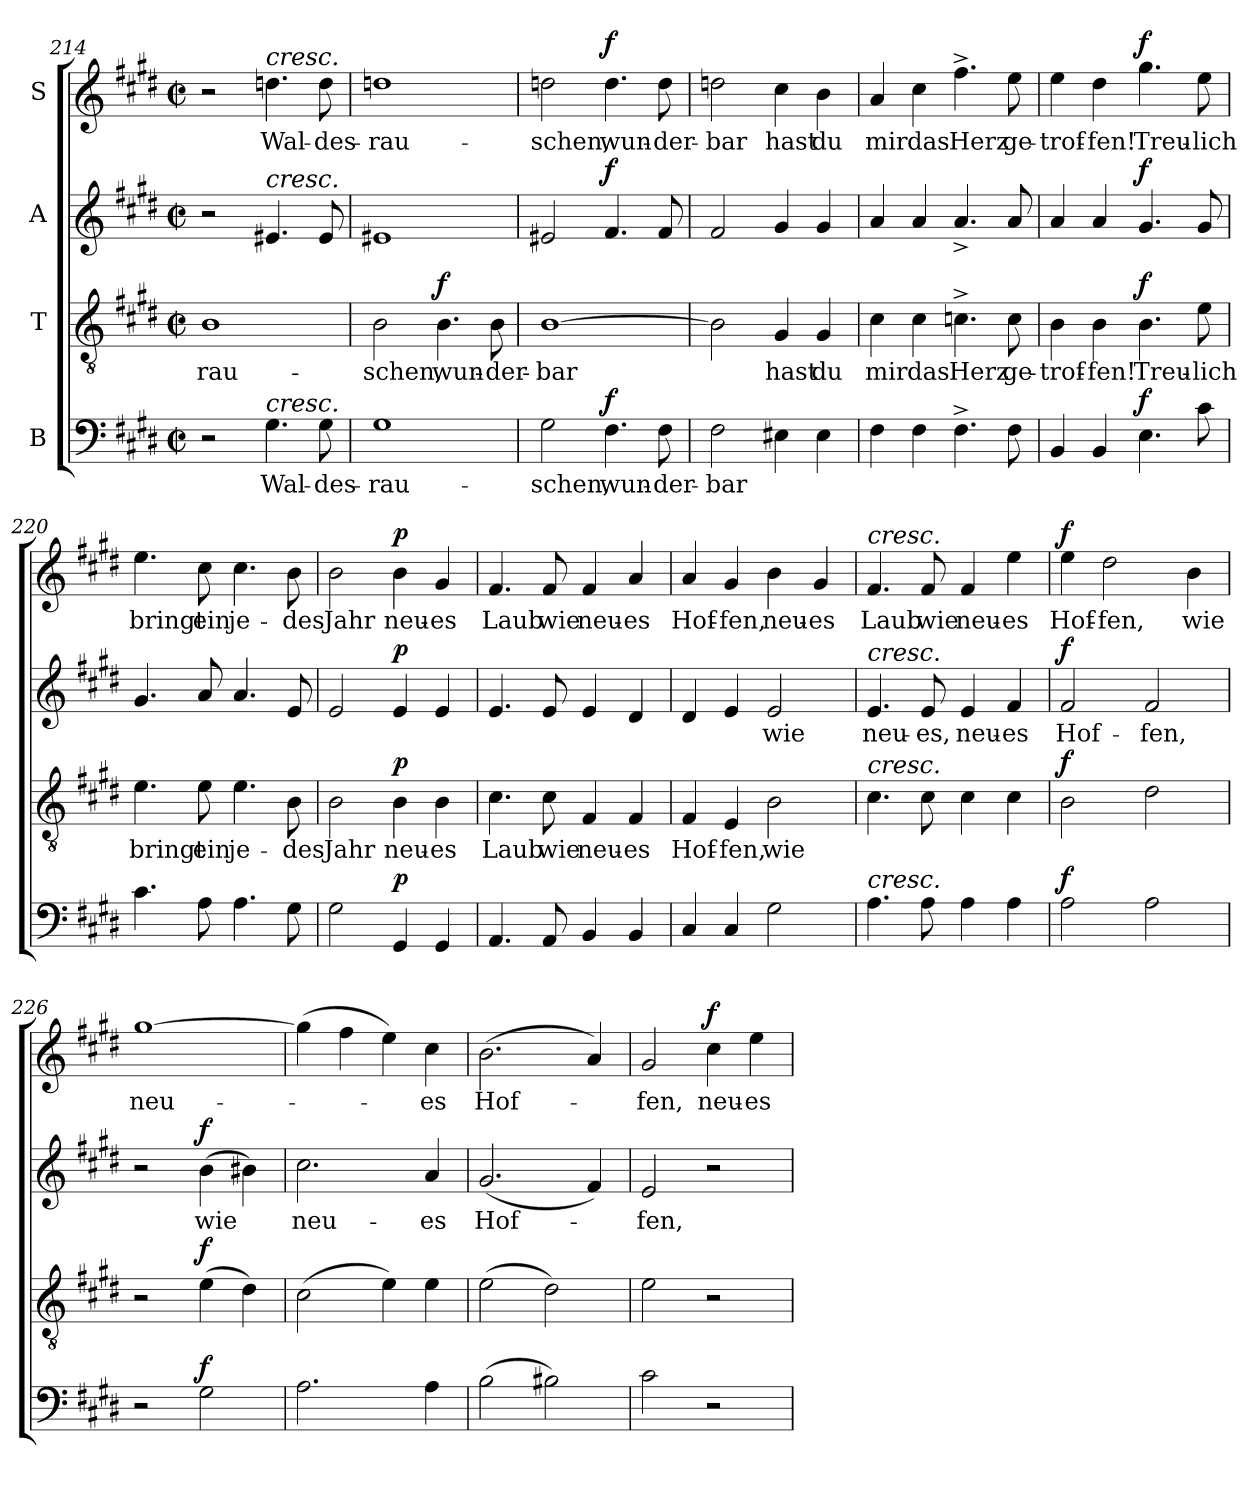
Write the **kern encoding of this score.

**kern	**text	**dynam	**kern	**text	**dynam	**kern	**text	**dynam	**kern	**text	**dynam
*part4	*part4	*part4	*part3	*part3	*part3	*part2	*part2	*part2	*part1	*part1	*part1
*staff4	*staff4	*staff4	*staff3	*staff3	*staff3	*staff2	*staff2	*staff2	*staff1	*staff1	*staff1
*I"B	*	*	*I"T	*	*	*I"A	*	*	*I"S	*	*
!!LO:LB:g=z
*clefF4	*	*	*clefGv2	*	*	*clefG2	*	*	*clefG2	*	*
*k[f#c#g#d#]	*	*	*k[f#c#g#d#]	*	*	*k[f#c#g#d#]	*	*	*k[f#c#g#d#]	*	*
*M2/2	*	*	*M2/2	*	*	*M2/2	*	*	*M2/2	*	*
*met(c|)	*	*	*met(c|)	*	*	*met(c|)	*	*	*met(c|)	*	*
=214	=214	=214	=214	=214	=214	=214	=214	=214	=214	=214	=214
!	!	!	!	!LO:LY:b	!	!	!	!	!	!	!
2r	.	.	1B	-rau-	.	2r	.	.	2r	.	.
!	!	!	!	!	!	!	!	!	!LO:TX:a:i:t=cresc.	!	!
!	!	!	!	!	!	!LO:TX:a:i:t=cresc.	!	!	!	!	!
!LO:TX:a:i:t=cresc.	!	!	!	!	!	!	!	!	!	!	!
!	!LO:LY:b	!	!	!	!	!	!	!	!	!LO:LY:b	!
4.G#\	Wal-	.	.	.	.	4.e#X/	.	.	4.ddn\	Wal-	.
!	!LO:LY:b	!	!	!	!	!	!	!	!	!LO:LY:b	!
8G#\	-des-	.	.	.	.	8e#/	.	.	8dd\	-des-	.
=215	=215	=215	=215	=215	=215	=215	=215	=215	=215	=215	=215
!	!LO:LY:b	!	!	!LO:LY:b	!	!	!	!	!	!LO:LY:b	!
1G#	-rau-	.	2B\	-schen,	.	1e#X	.	.	1ddn	-rau-	.
!	!	!	!	!LO:LY:b	!LO:DY:b	!	!	!	!	!	!
.	.	.	4.B\	wun-	f	.	.	.	.	.	.
!	!	!	!	!LO:LY:b	!	!	!	!	!	!	!
.	.	.	8B\	-der-	.	.	.	.	.	.	.
=216	=216	=216	=216	=216	=216	=216	=216	=216	=216	=216	=216
!	!LO:LY:b	!	!	!LO:LY:b	!	!	!	!	!	!LO:LY:b	!
2G#\	-schen,	.	[1B	-bar	.	2e#X/	.	.	2ddn\	-schen,	.
!	!LO:LY:b	!LO:DY:b	!	!	!	!	!	!LO:DY:b	!	!LO:LY:b	!LO:DY:b
4.F#\	wun-	f	.	.	.	4.f#/	.	f	4.dd\	wun-	f
!	!LO:LY:b	!	!	!	!	!	!	!	!	!LO:LY:b	!
8F#\	-der-	.	.	.	.	8f#/	.	.	8dd\	-der-	.
=217	=217	=217	=217	=217	=217	=217	=217	=217	=217	=217	=217
!	!LO:LY:b	!	!	!	!	!	!	!	!	!LO:LY:b	!
2F#\	-bar	.	2B\]	.	.	2f#/	.	.	2ddn\	-bar	.
!	!	!	!	!LO:LY:b	!	!	!	!	!	!LO:LY:b	!
4E#X\	.	.	4G#/	hast	.	4g#/	.	.	4cc#\	hast	.
!	!	!	!	!LO:LY:b	!	!	!	!	!	!LO:LY:b	!
4E#\	.	.	4G#/	du	.	4g#/	.	.	4b\	du	.
=218	=218	=218	=218	=218	=218	=218	=218	=218	=218	=218	=218
!	!	!	!	!LO:LY:b	!	!	!	!	!	!LO:LY:b	!
4F#\	.	.	4c#\	mir	.	4a/	.	.	4a/	mir	.
!	!	!	!	!LO:LY:b	!	!	!	!	!	!LO:LY:b	!
4F#\	.	.	4c#\	das	.	4a/	.	.	4cc#\	das	.
!	!	!	!	!LO:LY:b	!	!	!	!	!	!LO:LY:b	!
4.F#^\	.	.	4.cn^\	Herz	.	4.a^/	.	.	4.ff#^\	Herz	.
!	!	!	!	!LO:LY:b	!	!	!	!	!	!LO:LY:b	!
8F#\	.	.	8c\	ge-	.	8a/	.	.	8ee\	ge-	.
!!LO:PB:g=z
=219	=219	=219	=219	=219	=219	=219	=219	=219	=219	=219	=219
!	!	!	!	!LO:LY:b	!	!	!	!	!	!LO:LY:b	!
4BB/	.	.	4B\	-trof-	.	4a/	.	.	4ee\	-trof-	.
!	!	!	!	!LO:LY:b	!	!	!	!	!	!LO:LY:b	!
4BB/	.	.	4B\	-fen!	.	4a/	.	.	4dd#\	-fen!	.
!	!	!LO:DY:b	!	!LO:LY:b	!LO:DY:b	!	!	!LO:DY:b	!	!LO:LY:b	!LO:DY:b
4.E\	.	f	4.B\	Treu-	f	4.g#/	.	f	4.gg#\	Treu-	f
!	!	!	!	!LO:LY:b	!	!	!	!	!	!LO:LY:b	!
8c#\	.	.	8e\	-lich	.	8g#/	.	.	8ee\	-lich	.
=220	=220	=220	=220	=220	=220	=220	=220	=220	=220	=220	=220
!	!	!	!	!LO:LY:b	!	!	!	!	!	!LO:LY:b	!
4.c#\	.	.	4.e\	bringt	.	4.g#/	.	.	4.ee\	bringt	.
!	!	!	!	!LO:LY:b	!	!	!	!	!	!LO:LY:b	!
8A\	.	.	8e\	ein	.	8a/	.	.	8cc#\	ein	.
!	!	!	!	!LO:LY:b	!	!	!	!	!	!LO:LY:b	!
4.A\	.	.	4.e\	je-	.	4.a/	.	.	4.cc#\	je-	.
!	!	!	!	!LO:LY:b	!	!	!	!	!	!LO:LY:b	!
8G#\	.	.	8B\	-des	.	8e/	.	.	8b\	-des	.
=221	=221	=221	=221	=221	=221	=221	=221	=221	=221	=221	=221
!	!	!	!	!LO:LY:b	!	!	!	!	!	!LO:LY:b	!
2G#\	.	.	2B\	Jahr	.	2e/	.	.	2b\	Jahr	.
!	!	!LO:DY:b	!	!LO:LY:b	!LO:DY:b	!	!	!LO:DY:b	!	!LO:LY:b	!LO:DY:b
4GG#/	.	p	4B\	neu-	p	4e/	.	p	4b\	neu-	p
!	!	!	!	!LO:LY:b	!	!	!	!	!	!LO:LY:b	!
4GG#/	.	.	4B\	-es	.	4e/	.	.	4g#/	-es	.
=222	=222	=222	=222	=222	=222	=222	=222	=222	=222	=222	=222
!	!	!	!	!LO:LY:b	!	!	!	!	!	!LO:LY:b	!
4.AA/	.	.	4.c#\	Laub	.	4.e/	.	.	4.f#/	Laub	.
!	!	!	!	!LO:LY:b	!	!	!	!	!	!LO:LY:b	!
8AA/	.	.	8c#\	wie	.	8e/	.	.	8f#/	wie	.
!	!	!	!	!LO:LY:b	!	!	!	!	!	!LO:LY:b	!
4BB/	.	.	4F#/	neu-	.	4e/	.	.	4f#/	neu-	.
!	!	!	!	!LO:LY:b	!	!	!	!	!	!LO:LY:b	!
4BB/	.	.	4F#/	-es	.	4d#/	.	.	4a/	-es	.
=223	=223	=223	=223	=223	=223	=223	=223	=223	=223	=223	=223
!	!	!	!	!LO:LY:b	!	!	!	!	!	!LO:LY:b	!
4C#/	.	.	4F#/	Hof-	.	4d#/	.	.	4a/	Hof-	.
!	!	!	!	!LO:LY:b	!	!	!	!	!	!LO:LY:b	!
4C#/	.	.	4E/	-fen,	.	4e/	.	.	4g#/	-fen,	.
!	!	!	!	!LO:LY:b	!	!	!LO:LY:b	!	!	!LO:LY:b	!
2G#\	.	.	2B\	wie	.	2e/	wie	.	4b\	neu-	.
!	!	!	!	!	!	!	!	!	!	!LO:LY:b	!
.	.	.	.	.	.	.	.	.	4g#/	-es	.
!!LO:PB:g=z
=224	=224	=224	=224	=224	=224	=224	=224	=224	=224	=224	=224
!	!	!	!	!	!	!	!	!	!LO:TX:a:i:t=cresc.	!	!
!	!	!	!	!	!	!LO:TX:a:i:t=cresc.	!	!	!	!	!
!	!	!	!LO:TX:a:i:t=cresc.	!	!	!	!	!	!	!	!
!LO:TX:a:i:t=cresc.	!	!	!	!	!	!	!	!	!	!	!
!	!	!	!	!	!	!	!LO:LY:b	!	!	!LO:LY:b	!
4.A\	.	.	4.c#\	.	.	4.e/	neu-	.	4.f#/	Laub	.
!	!	!	!	!	!	!	!LO:LY:b	!	!	!LO:LY:b	!
8A\	.	.	8c#\	.	.	8e/	-es,	.	8f#/	wie	.
!	!	!	!	!	!	!	!LO:LY:b	!	!	!LO:LY:b	!
4A\	.	.	4c#\	.	.	4e/	neu-	.	4f#/	neu-	.
!	!	!	!	!	!	!	!LO:LY:b	!	!	!LO:LY:b	!
4A\	.	.	4c#\	.	.	4f#/	-es	.	4ee\	-es	.
=225	=225	=225	=225	=225	=225	=225	=225	=225	=225	=225	=225
!	!	!LO:DY:b	!	!	!LO:DY:b	!	!LO:LY:b	!LO:DY:b	!	!LO:LY:b	!LO:DY:b
2A\	.	f	2B\	.	f	2f#/	Hof-	f	4ee\	Hof-	f
!	!	!	!	!	!	!	!	!	!	!LO:LY:b	!
.	.	.	.	.	.	.	.	.	2dd#\	-fen,	.
!	!	!	!	!	!	!	!LO:LY:b	!	!	!	!
2A\	.	.	2d#\	.	.	2f#/	-fen,	.	.	.	.
!	!	!	!	!	!	!	!	!	!	!LO:LY:b	!
.	.	.	.	.	.	.	.	.	4b\	wie	.
=226	=226	=226	=226	=226	=226	=226	=226	=226	=226	=226	=226
!	!	!	!	!	!	!	!	!	!	!LO:LY:b	!
2r	.	.	2r	.	.	2r	.	.	[1gg#	neu-	.
!	!	!LO:DY:b	!	!	!LO:DY:b	!	!LO:LY:b	!LO:DY:b	!	!	!
2G#\	.	f	(>4e\	.	f	(>4b\	wie	f	.	.	.
.	.	.	4d#\)	.	.	4b#X\)	.	.	.	.	.
=227	=227	=227	=227	=227	=227	=227	=227	=227	=227	=227	=227
!	!	!	!	!	!	!	!LO:LY:b	!	!	!	!
2.A\	.	.	(>2c#\	.	.	2.cc#\	neu-	.	(>4gg#\]	.	.
.	.	.	.	.	.	.	.	.	4ff#\	.	.
.	.	.	4e\)	.	.	.	.	.	4ee\)	.	.
!	!	!	!	!	!	!	!LO:LY:b	!	!	!LO:LY:b	!
4A\	.	.	4e\	.	.	4a/	-es	.	4cc#\	-es	.
=228	=228	=228	=228	=228	=228	=228	=228	=228	=228	=228	=228
!	!	!	!	!	!	!	!LO:LY:b	!	!	!LO:LY:b	!
(>2B\	.	.	(>2e\	.	.	(>2.g#/	Hof-	.	(>2.b\	Hof-	.
2B#X\)	.	.	2d#\)	.	.	.	.	.	.	.	.
.	.	.	.	.	.	4f#/)	.	.	4a/)	.	.
!!LO:LB:g=z
=229	=229	=229	=229	=229	=229	=229	=229	=229	=229	=229	=229
!	!	!	!	!	!	!	!LO:LY:b	!	!	!LO:LY:b	!
2c#\	.	.	2e\	.	.	2e/	-fen,	.	2g#/	-fen,	.
!	!	!	!	!	!	!	!	!	!	!LO:LY:b	!LO:DY:b
2r	.	.	2r	.	.	2r	.	.	4cc#\	neu-	f
!	!	!	!	!	!	!	!	!	!	!LO:LY:b	!
.	.	.	.	.	.	.	.	.	4ee\	-es	.
=	=	=	=	=	=	=	=	=	=	=	=
*-	*-	*-	*-	*-	*-	*-	*-	*-	*-	*-	*-
